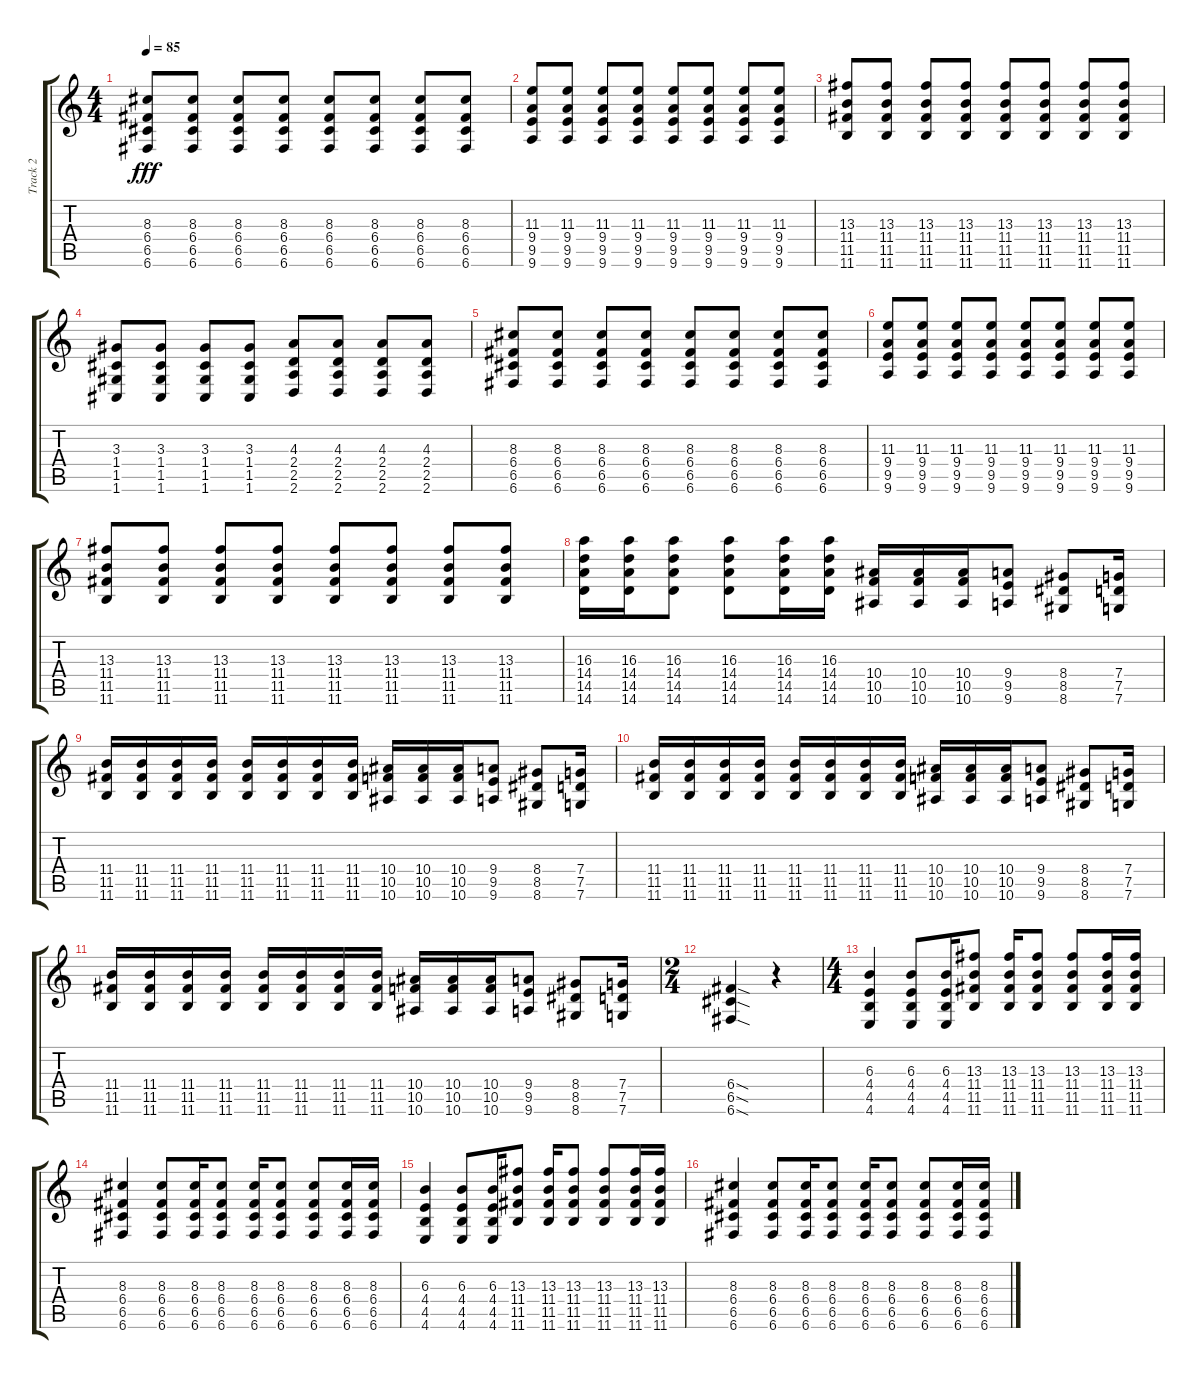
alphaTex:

\track ("Track 2" "Track 2") {instrument electricguitarjazz}
\staff {score tabs}
\tuning (D4 A3 F3 C3 G2 C2) {hide}
\ts (4 4)
\tempo 85
\clef g2
\ks c
(8.3 6.4 6.5 6.6).8{dy fff} (8.3 6.4 6.5 6.6).8 (8.3 6.4 6.5 6.6).8 (8.3 6.4 6.5 6.6).8 (8.3 6.4 6.5 6.6).8 (8.3 6.4 6.5 6.6).8 (8.3 6.4 6.5 6.6).8 (8.3 6.4 6.5 6.6).8 |
(11.3 9.4 9.5 9.6).8 (11.3 9.4 9.5 9.6).8 (11.3 9.4 9.5 9.6).8 (11.3 9.4 9.5 9.6).8 (11.3 9.4 9.5 9.6).8 (11.3 9.4 9.5 9.6).8 (11.3 9.4 9.5 9.6).8 (11.3 9.4 9.5 9.6).8 |
(13.3 11.4 11.5 11.6).8 (13.3 11.4 11.5 11.6).8 (13.3 11.4 11.5 11.6).8 (13.3 11.4 11.5 11.6).8 (13.3 11.4 11.5 11.6).8 (13.3 11.4 11.5 11.6).8 (13.3 11.4 11.5 11.6).8 (13.3 11.4 11.5 11.6).8 |
(3.3 1.4 1.5 1.6).8 (3.3 1.4 1.5 1.6).8 (3.3 1.4 1.5 1.6).8 (3.3 1.4 1.5 1.6).8 (4.3 2.4 2.5 2.6).8 (4.3 2.4 2.5 2.6).8 (4.3 2.4 2.5 2.6).8 (4.3 2.4 2.5 2.6).8 |
(8.3 6.4 6.5 6.6).8 (8.3 6.4 6.5 6.6).8 (8.3 6.4 6.5 6.6).8 (8.3 6.4 6.5 6.6).8 (8.3 6.4 6.5 6.6).8 (8.3 6.4 6.5 6.6).8 (8.3 6.4 6.5 6.6).8 (8.3 6.4 6.5 6.6).8 |
(11.3 9.4 9.5 9.6).8 (11.3 9.4 9.5 9.6).8 (11.3 9.4 9.5 9.6).8 (11.3 9.4 9.5 9.6).8 (11.3 9.4 9.5 9.6).8 (11.3 9.4 9.5 9.6).8 (11.3 9.4 9.5 9.6).8 (11.3 9.4 9.5 9.6).8 |
(13.3 11.4 11.5 11.6).8 (13.3 11.4 11.5 11.6).8 (13.3 11.4 11.5 11.6).8 (13.3 11.4 11.5 11.6).8 (13.3 11.4 11.5 11.6).8 (13.3 11.4 11.5 11.6).8 (13.3 11.4 11.5 11.6).8 (13.3 11.4 11.5 11.6).8 |
(16.3 14.4 14.5 14.6).16 (16.3 14.4 14.5 14.6).16 (16.3 14.4 14.5 14.6).8 (16.3 14.4 14.5 14.6).8 (16.3 14.4 14.5 14.6).16 (16.3 14.4 14.5 14.6).16 (10.4 10.5 10.6).16 (10.4 10.5 10.6).16 (10.4 10.5 10.6).16 (9.4 9.5 9.6).8 (8.4 8.5 8.6).8 (7.4 7.5 7.6).16 |
(11.4 11.5 11.6).16 (11.4 11.5 11.6).16 (11.4 11.5 11.6).16 (11.4 11.5 11.6).16 (11.4 11.5 11.6).16 (11.4 11.5 11.6).16 (11.4 11.5 11.6).16 (11.4 11.5 11.6).16 (10.4 10.5 10.6).16 (10.4 10.5 10.6).16 (10.4 10.5 10.6).16 (9.4 9.5 9.6).8 (8.4 8.5 8.6).8 (7.4 7.5 7.6).16 |
(11.4 11.5 11.6).16 (11.4 11.5 11.6).16 (11.4 11.5 11.6).16 (11.4 11.5 11.6).16 (11.4 11.5 11.6).16 (11.4 11.5 11.6).16 (11.4 11.5 11.6).16 (11.4 11.5 11.6).16 (10.4 10.5 10.6).16 (10.4 10.5 10.6).16 (10.4 10.5 10.6).16 (9.4 9.5 9.6).8 (8.4 8.5 8.6).8 (7.4 7.5 7.6).16 |
(11.4 11.5 11.6).16 (11.4 11.5 11.6).16 (11.4 11.5 11.6).16 (11.4 11.5 11.6).16 (11.4 11.5 11.6).16 (11.4 11.5 11.6).16 (11.4 11.5 11.6).16 (11.4 11.5 11.6).16 (10.4 10.5 10.6).16 (10.4 10.5 10.6).16 (10.4 10.5 10.6).16 (9.4 9.5 9.6).8 (8.4 8.5 8.6).8 (7.4 7.5 7.6).16 |
\ts (2 4)
(6.4{sod} 6.5{sod} 6.6{sod}).4 r.4 |
\ts (4 4)
(6.3 4.4 4.5 4.6).4{instrument electricguitarjazz} (6.3 4.4 4.5 4.6).8 (6.3 4.4 4.5 4.6).16 (13.3 11.4 11.5 11.6).8 (13.3 11.4 11.5 11.6).16 (13.3 11.4 11.5 11.6).8 (13.3 11.4 11.5 11.6).8 (13.3 11.4 11.5 11.6).16 (13.3 11.4 11.5 11.6).16 |
(8.3 6.4 6.5 6.6).4 (8.3 6.4 6.5 6.6).8 (8.3 6.4 6.5 6.6).16 (8.3 6.4 6.5 6.6).8 (8.3 6.4 6.5 6.6).16 (8.3 6.4 6.5 6.6).8 (8.3 6.4 6.5 6.6).8 (8.3 6.4 6.5 6.6).16 (8.3 6.4 6.5 6.6).16 |
(6.3 4.4 4.5 4.6).4 (6.3 4.4 4.5 4.6).8 (6.3 4.4 4.5 4.6).16 (13.3 11.4 11.5 11.6).8 (13.3 11.4 11.5 11.6).16 (13.3 11.4 11.5 11.6).8 (13.3 11.4 11.5 11.6).8 (13.3 11.4 11.5 11.6).16 (13.3 11.4 11.5 11.6).16 |
(8.3 6.4 6.5 6.6).4 (8.3 6.4 6.5 6.6).8 (8.3 6.4 6.5 6.6).16 (8.3 6.4 6.5 6.6).8 (8.3 6.4 6.5 6.6).16 (8.3 6.4 6.5 6.6).8 (8.3 6.4 6.5 6.6).8 (8.3 6.4 6.5 6.6).16 (8.3 6.4 6.5 6.6).16
